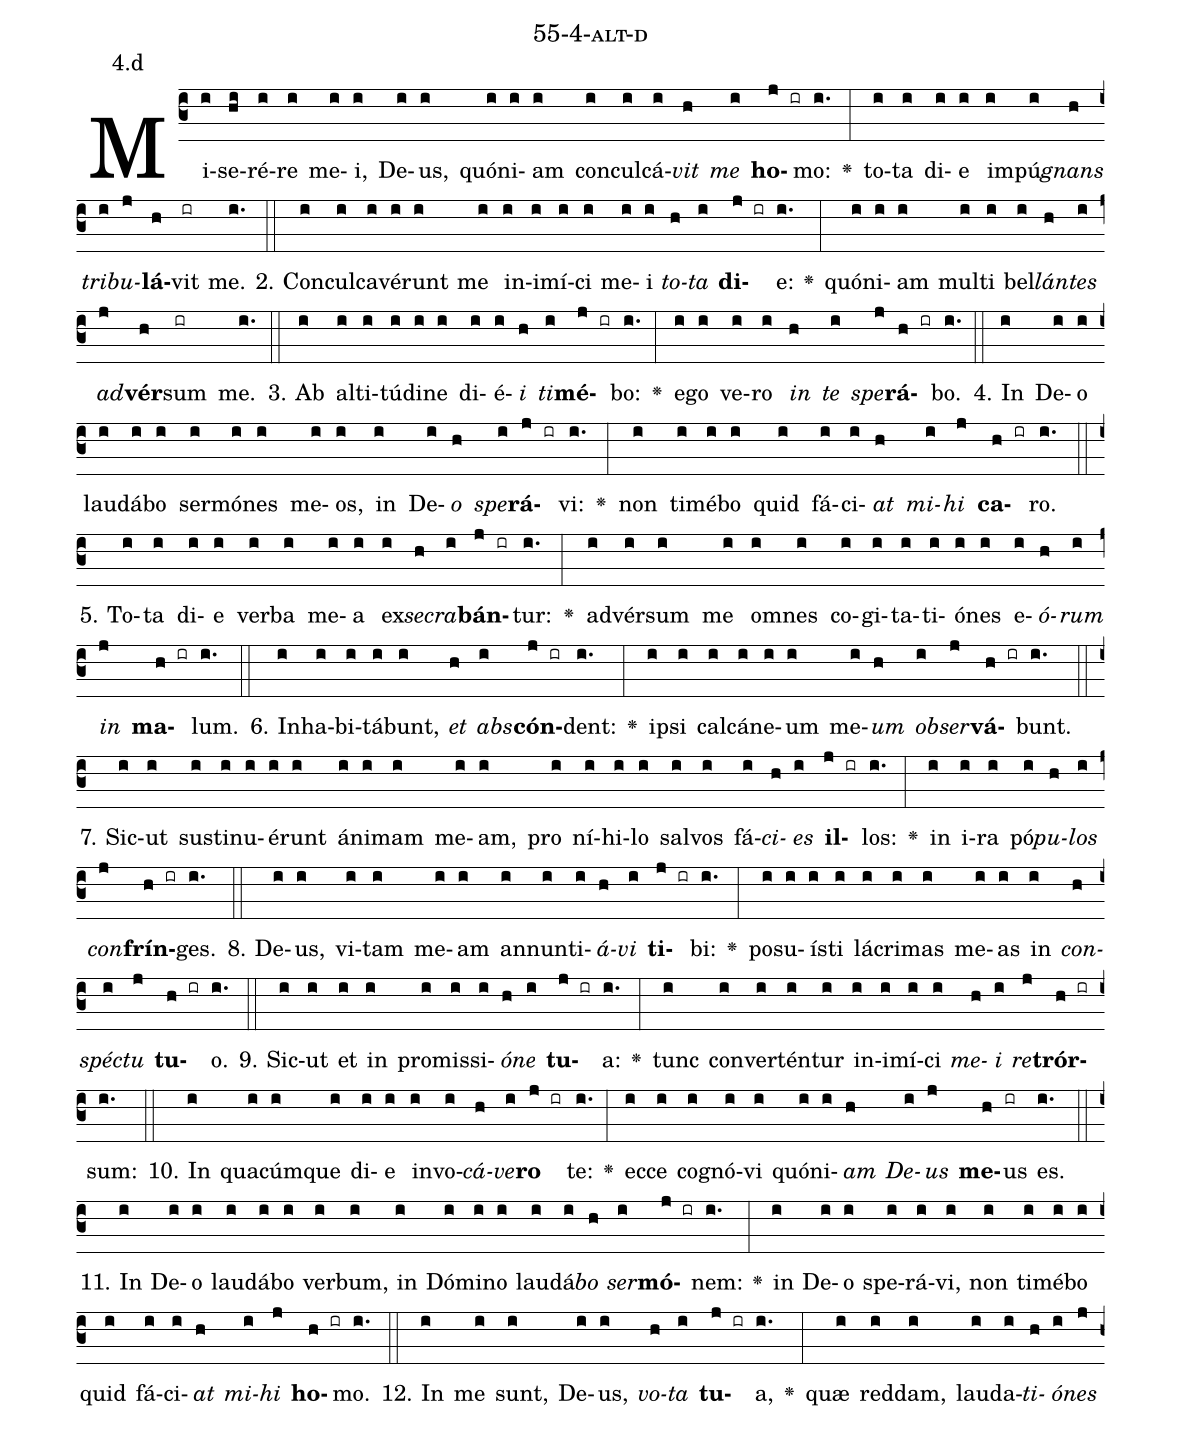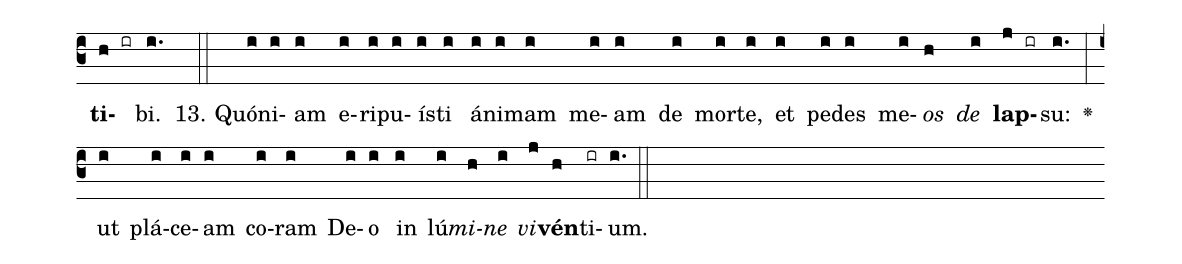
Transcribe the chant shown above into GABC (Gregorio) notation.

name: 55-4-alt-d;
annotation: 4.d;
%%
(c3)Mi(i)se(hi)ré(i)re(i) me(i)i,(i) De(i)us,(i) quón(i)i(i)am(i) con(i)cul(i)cá(i)<i>vit</i>(h) <i>me</i>(i) <b>ho</b>(j ir)mo:(i.) <v>\greheightstar</v>(:) to(i)ta(i) di(i)e(i) im(i)pú(i)<i>gnans</i>(h) <i>tri</i>(i)<i>bu</i>(j)<b>lá</b>(h)vit(ir) me.(i.) (::)
2. Con(i)cul(i)ca(i)vé(i)runt(i) me(i) in(i)i(i)mí(i)ci(i) me(i)i(i) <i>to</i>(h)<i>ta</i>(i) <b>di</b>(j ir)e:(i.) <v>\greheightstar</v>(:) quón(i)i(i)am(i) mul(i)ti(i) bel(i)<i>lán</i>(h)<i>tes</i>(i) <i>ad</i>(j)<b>vér</b>(h)sum(ir) me.(i.) (::)
3. Ab(i) al(i)ti(i)tú(i)di(i)ne(i) di(i)é(i)<i>i</i>(h) <i>ti</i>(i)<b>mé</b>(j ir)bo:(i.) <v>\greheightstar</v>(:) e(i)go(i) ve(i)ro(i) <i>in</i>(h) <i>te</i>(i) <i>spe</i>(j)<b>rá</b>(h ir)bo.(i.) (::)
4. In(i) De(i)o(i) lau(i)dá(i)bo(i) ser(i)mó(i)nes(i) me(i)os,(i) in(i) De(i)<i>o</i>(h) <i>spe</i>(i)<b>rá</b>(j ir)vi:(i.) <v>\greheightstar</v>(:) non(i) ti(i)mé(i)bo(i) quid(i) fá(i)ci(i)<i>at</i>(h) <i>mi</i>(i)<i>hi</i>(j) <b>ca</b>(h ir)ro.(i.) (::)
5. To(i)ta(i) di(i)e(i) ver(i)ba(i) me(i)a(i) ex(i)<i>se</i>(h)<i>cra</i>(i)<b>bán</b>(j ir)tur:(i.) <v>\greheightstar</v>(:) ad(i)vér(i)sum(i) me(i) om(i)nes(i) co(i)gi(i)ta(i)ti(i)ó(i)nes(i) e(i)<i>ó</i>(h)<i>rum</i>(i) <i>in</i>(j) <b>ma</b>(h ir)lum.(i.) (::)
6. In(i)ha(i)bi(i)tá(i)bunt,(i) <i>et</i>(h) <i>abs</i>(i)<b>cón</b>(j ir)dent:(i.) <v>\greheightstar</v>(:) ip(i)si(i) cal(i)cá(i)ne(i)um(i) me(i)<i>um</i>(h) <i>ob</i>(i)<i>ser</i>(j)<b>vá</b>(h ir)bunt.(i.) (::)
7. Sic(i)ut(i) sus(i)ti(i)nu(i)é(i)runt(i) á(i)ni(i)mam(i) me(i)am,(i) pro(i) ní(i)hi(i)lo(i) sal(i)vos(i) fá(i)<i>ci</i>(h)<i>es</i>(i) <b>il</b>(j ir)los:(i.) <v>\greheightstar</v>(:) in(i) i(i)ra(i) pó(i)<i>pu</i>(h)<i>los</i>(i) <i>con</i>(j)<b>frín</b>(h ir)ges.(i.) (::)
8. De(i)us,(i) vi(i)tam(i) me(i)am(i) an(i)nun(i)ti(i)<i>á</i>(h)<i>vi</i>(i) <b>ti</b>(j ir)bi:(i.) <v>\greheightstar</v>(:) po(i)su(i)ís(i)ti(i) lá(i)cri(i)mas(i) me(i)as(i) in(i) <i>con</i>(h)<i>spéc</i>(i)<i>tu</i>(j) <b>tu</b>(h ir)o.(i.) (::)
9. Sic(i)ut(i) et(i) in(i) pro(i)mis(i)si(i)<i>ó</i>(h)<i>ne</i>(i) <b>tu</b>(j ir)a:(i.) <v>\greheightstar</v>(:) tunc(i) con(i)ver(i)tén(i)tur(i) in(i)i(i)mí(i)ci(i) <i>me</i>(h)<i>i</i>(i) <i>re</i>(j)<b>trór</b>(h ir)sum:(i.) (::)
10. In(i) qua(i)cúm(i)que(i) di(i)e(i) in(i)vo(i)<i>cá</i>(h)<i>ve</i>(i)<b>ro</b>(j ir) te:(i.) <v>\greheightstar</v>(:) ec(i)ce(i) co(i)gnó(i)vi(i) quón(i)i(i)<i>am</i>(h) <i>De</i>(i)<i>us</i>(j) <b>me</b>(h)us(ir) es.(i.) (::)
11. In(i) De(i)o(i) lau(i)dá(i)bo(i) ver(i)bum,(i) in(i) Dó(i)mi(i)no(i) lau(i)dá(i)<i>bo</i>(h) <i>ser</i>(i)<b>mó</b>(j ir)nem:(i.) <v>\greheightstar</v>(:) in(i) De(i)o(i) spe(i)rá(i)vi,(i) non(i) ti(i)mé(i)bo(i) quid(i) fá(i)ci(i)<i>at</i>(h) <i>mi</i>(i)<i>hi</i>(j) <b>ho</b>(h ir)mo.(i.) (::)
12. In(i) me(i) sunt,(i) De(i)us,(i) <i>vo</i>(h)<i>ta</i>(i) <b>tu</b>(j ir)a,(i.) <v>\greheightstar</v>(:) quæ(i) red(i)dam,(i) lau(i)da(i)<i>ti</i>(h)<i>ó</i>(i)<i>nes</i>(j) <b>ti</b>(h ir)bi.(i.) (::)
13. Quón(i)i(i)am(i) e(i)ri(i)pu(i)ís(i)ti(i) á(i)ni(i)mam(i) me(i)am(i) de(i) mor(i)te,(i) et(i) pe(i)des(i) me(i)<i>os</i>(h) <i>de</i>(i) <b>lap</b>(j ir)su:(i.) <v>\greheightstar</v>(:) ut(i) plá(i)ce(i)am(i) co(i)ram(i) De(i)o(i) in(i) lú(i)<i>mi</i>(h)<i>ne</i>(i) <i>vi</i>(j)<b>vén</b>(h)ti(ir)um.(i.) (::)
